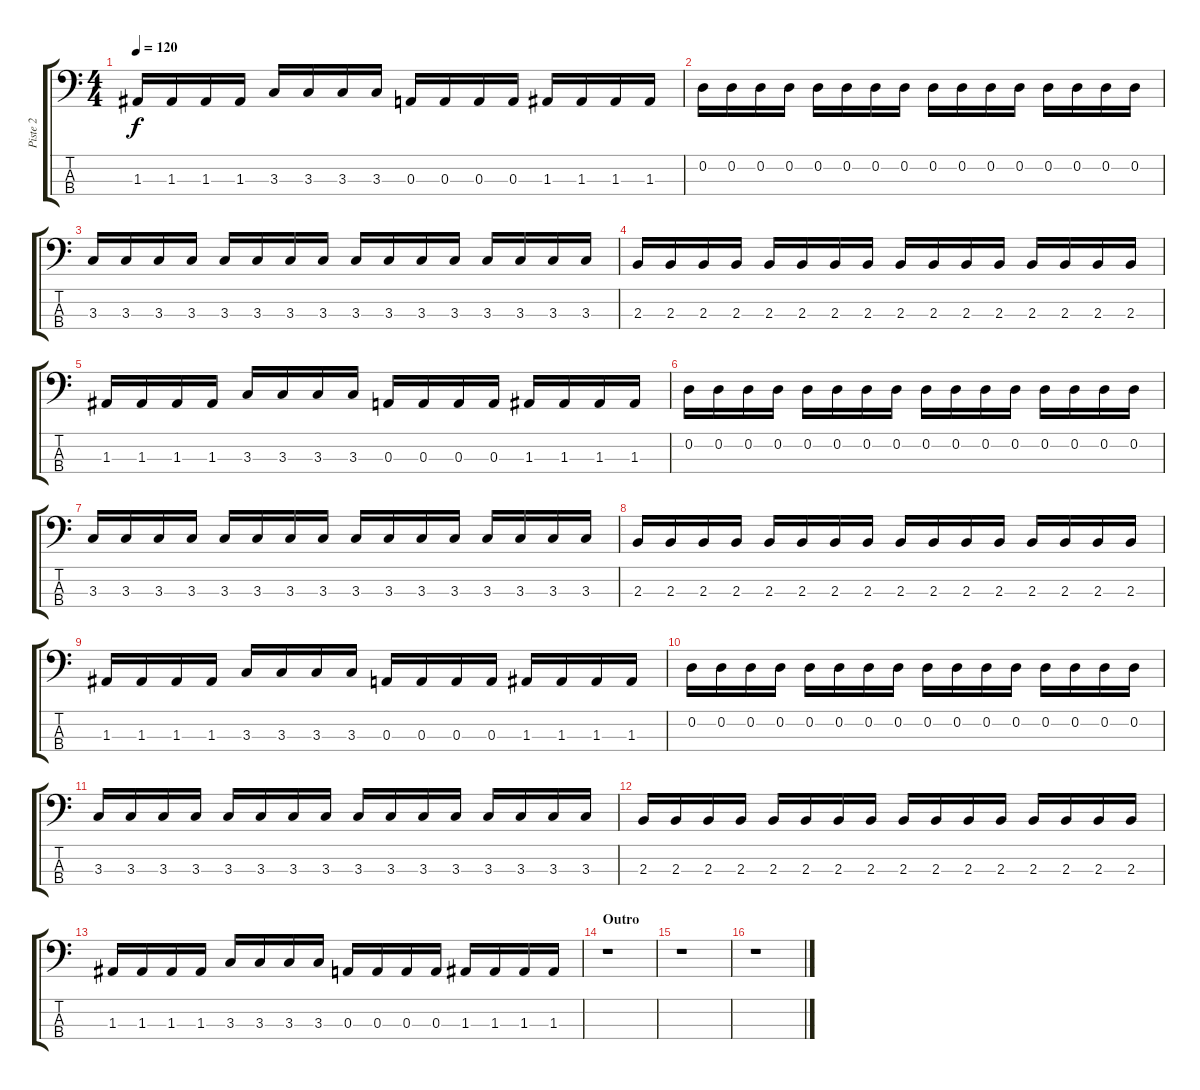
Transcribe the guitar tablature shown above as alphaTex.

\track ("Piste 2" "Piste 2") {instrument electricbassfinger}
\staff {score tabs}
\tuning (G2 D2 A1 D1) {hide}
\ts (4 4)
\tempo 120
\clef f4
\ks c
1.3.16{dy f} 1.3.16 1.3.16 1.3.16 3.3.16 3.3.16 3.3.16 3.3.16 0.3.16 0.3.16 0.3.16 0.3.16 1.3.16 1.3.16 1.3.16 1.3.16 |
0.2.16 0.2.16 0.2.16 0.2.16 0.2.16 0.2.16 0.2.16 0.2.16 0.2.16 0.2.16 0.2.16 0.2.16 0.2.16 0.2.16 0.2.16 0.2.16 |
3.3.16 3.3.16 3.3.16 3.3.16 3.3.16 3.3.16 3.3.16 3.3.16 3.3.16 3.3.16 3.3.16 3.3.16 3.3.16 3.3.16 3.3.16 3.3.16 |
2.3.16 2.3.16 2.3.16 2.3.16 2.3.16 2.3.16 2.3.16 2.3.16 2.3.16 2.3.16 2.3.16 2.3.16 2.3.16 2.3.16 2.3.16 2.3.16 |
1.3.16 1.3.16 1.3.16 1.3.16 3.3.16 3.3.16 3.3.16 3.3.16 0.3.16 0.3.16 0.3.16 0.3.16 1.3.16 1.3.16 1.3.16 1.3.16 |
0.2.16 0.2.16 0.2.16 0.2.16 0.2.16 0.2.16 0.2.16 0.2.16 0.2.16 0.2.16 0.2.16 0.2.16 0.2.16 0.2.16 0.2.16 0.2.16 |
3.3.16 3.3.16 3.3.16 3.3.16 3.3.16 3.3.16 3.3.16 3.3.16 3.3.16 3.3.16 3.3.16 3.3.16 3.3.16 3.3.16 3.3.16 3.3.16 |
2.3.16 2.3.16 2.3.16 2.3.16 2.3.16 2.3.16 2.3.16 2.3.16 2.3.16 2.3.16 2.3.16 2.3.16 2.3.16 2.3.16 2.3.16 2.3.16 |
1.3.16 1.3.16 1.3.16 1.3.16 3.3.16 3.3.16 3.3.16 3.3.16 0.3.16 0.3.16 0.3.16 0.3.16 1.3.16 1.3.16 1.3.16 1.3.16 |
0.2.16 0.2.16 0.2.16 0.2.16 0.2.16 0.2.16 0.2.16 0.2.16 0.2.16 0.2.16 0.2.16 0.2.16 0.2.16 0.2.16 0.2.16 0.2.16 |
3.3.16 3.3.16 3.3.16 3.3.16 3.3.16 3.3.16 3.3.16 3.3.16 3.3.16 3.3.16 3.3.16 3.3.16 3.3.16 3.3.16 3.3.16 3.3.16 |
2.3.16 2.3.16 2.3.16 2.3.16 2.3.16 2.3.16 2.3.16 2.3.16 2.3.16 2.3.16 2.3.16 2.3.16 2.3.16 2.3.16 2.3.16 2.3.16 |
1.3.16 1.3.16 1.3.16 1.3.16 3.3.16 3.3.16 3.3.16 3.3.16 0.3.16 0.3.16 0.3.16 0.3.16 1.3.16 1.3.16 1.3.16 1.3.16 |
\section ("" "Outro")
r.1 |
r.1 |
r.1
